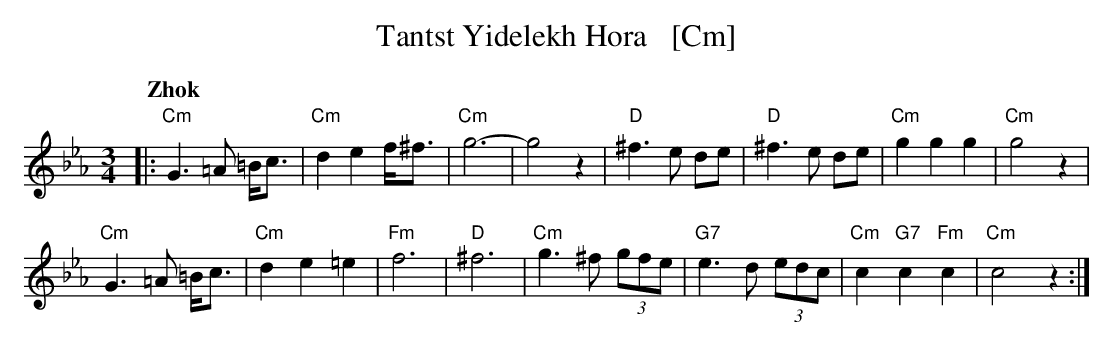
X:1
T: Tantst Yidelekh Hora   [Cm]
Q: "Zhok"
M: 3/4
L: 1/8
K: Cm
|:\
"Cm"G3 =A =B<c | "Cm"d2 e2 f<^f | "Cm"g6- | g4 z2 |\
"D"^f3 e de | "D"^f3 e de | "Cm"g2 g2 g2 | "Cm"g4 z2 |
"Cm"G3 =A =B<c | "Cm"d2 e2 =e2 | "Fm"f6 | "D"^f6 |\
"Cm"g3 ^f (3gfe | "G7"e3 d (3edc | "Cm"c2 "G7"c2 "Fm"c2 | "Cm"c4 z2 :|
